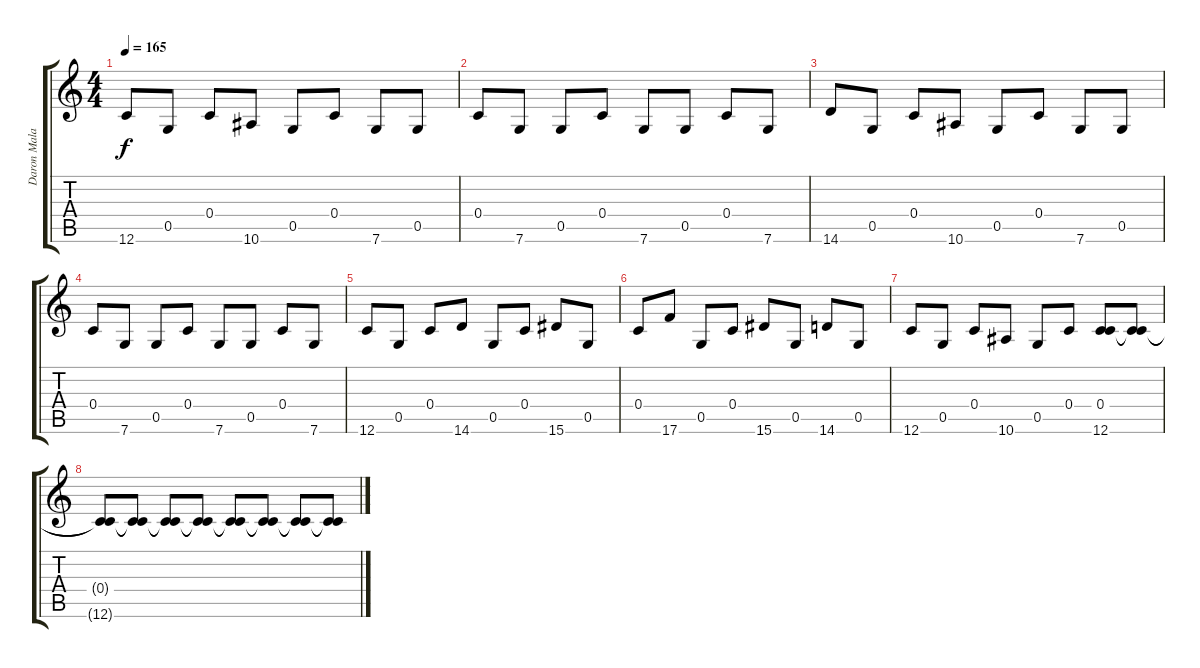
\track ("Daron Malakian - Clean" "Daron Mala") {instrument acousticguitarsteel}
\staff {score tabs}
\tuning (D4 A3 F3 C3 G2 C2) {hide}
\ts (4 4)
\tempo 165
\clef g2
\ks c
12.6.8{dy f} 0.5.8 0.4.8 10.6.8 0.5.8 0.4.8 7.6.8 0.5.8 |
0.4.8 7.6.8 0.5.8 0.4.8 7.6.8 0.5.8 0.4.8 7.6.8 |
14.6.8 0.5.8 0.4.8 10.6.8 0.5.8 0.4.8 7.6.8 0.5.8 |
0.4.8 7.6.8 0.5.8 0.4.8 7.6.8 0.5.8 0.4.8 7.6.8 |
12.6.8 0.5.8 0.4.8 14.6.8 0.5.8 0.4.8 15.6.8 0.5.8 |
0.4.8 17.6.8 0.5.8 0.4.8 15.6.8 0.5.8 14.6.8 0.5.8 |
12.6.8 0.5.8 0.4.8 10.6.8 0.5.8 0.4.8 (0.4 12.6).8 (0.4{t} 12.6{t}).8 |
(0.4{t} 12.6{t}).8 (0.4{t} 12.6{t}).8 (0.4{t} 12.6{t}).8 (0.4{t} 12.6{t}).8 (0.4{t} 12.6{t}).8 (0.4{t} 12.6{t}).8 (0.4{t} 12.6{t}).8 (0.4{t} 12.6{t}).8
